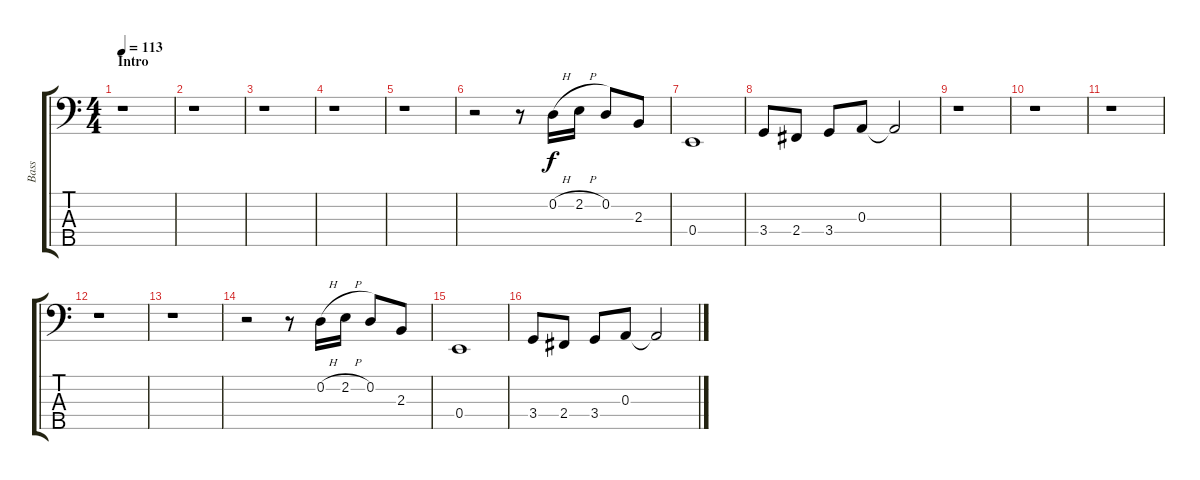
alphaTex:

\track ("Bass" "Bass") {instrument electricbassfinger}
\staff {score tabs}
\tuning (G2 D2 A1 E1 B0) {hide}
\ts (4 4)
\section ("" "Intro")
\tempo 113
\clef f4
\ks c
r.1{dy f instrument electricbassfinger} |
r.1 |
r.1 |
r.1 |
r.1 |
r.2{volume 11} r.8 0.2{h}.16 2.2{h}.16 0.2.8 2.3.8 |
0.4.1 |
3.4.8 2.4.8 3.4.8 0.3.8 0.3{t}.2 |
r.1 |
r.1 |
r.1 |
r.1 |
r.1 |
r.2 r.8 0.2{h}.16 2.2{h}.16 0.2.8 2.3.8 |
0.4.1 |
3.4.8 2.4.8 3.4.8 0.3.8 0.3{t}.2
